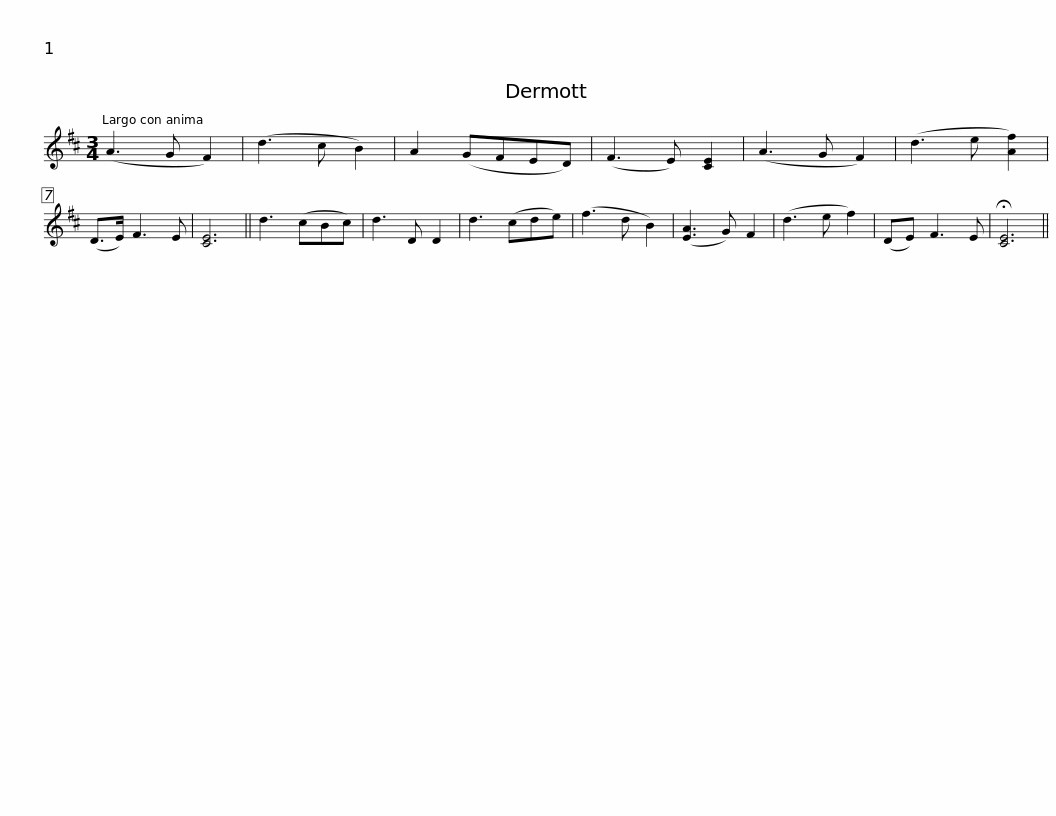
X:1
L:1/8
M:3/4
I:linebreak $
K:D
V:1 treble
V:1
 (A3 G F2) | (d3 c B2) | A2 (GFED) | (F3 E) [CE]2 | (A3 G F2) | %5
 (d3 e [Af]2) | (D>E) F3 E | [CE]6 || d3 (cBc) | d3 D D2 |$ %10
 d3 (cde) | (f3 d B2) | ([EA]3 G) F2 | (d3 e f2) | (DE) F3 E | %15
 !fermata![CE]6 || %16
